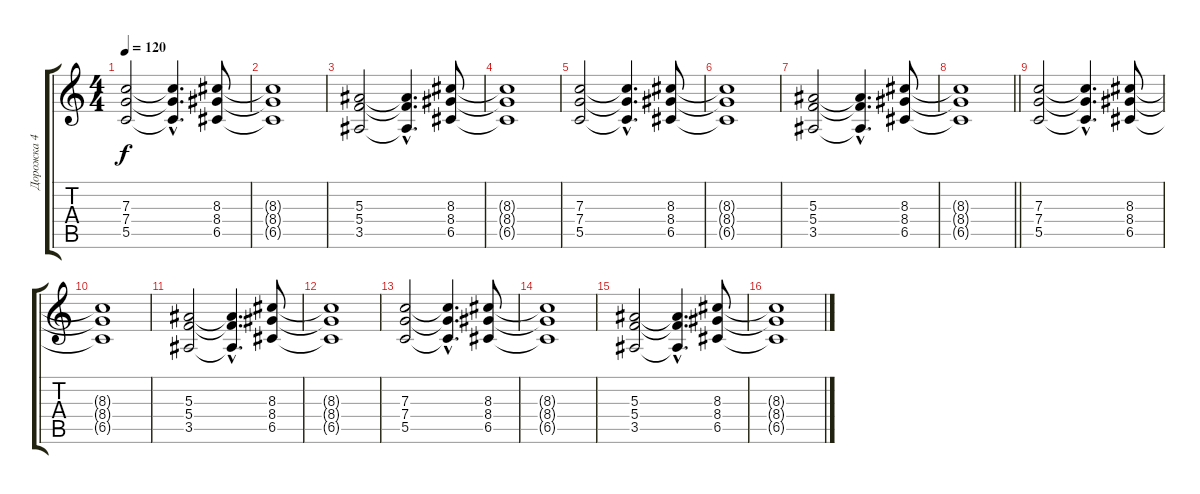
\track ("Дорожка 4" "Дорожка 4") {instrument distortionguitar}
\staff {score tabs}
\tuning (D4 A3 F3 C3 G2 C2) {hide}
\ts (4 4)
\tempo 120
\clef g2
\ks c
(7.3 7.4 5.5).2{dy f instrument distortionguitar} (7.3{hac t} 7.4{hac t} 5.5{hac t}).4{d} (8.3 8.4 6.5).8 |
(8.3{t} 8.4{t} 6.5{t}).1 |
(5.3 5.4 3.5).2 (5.3{hac t} 5.4{hac t} 3.5{hac t}).4{d} (8.3 8.4 6.5).8 |
(8.3{t} 8.4{t} 6.5{t}).1 |
(7.3 7.4 5.5).2 (7.3{hac t} 7.4{hac t} 5.5{hac t}).4{d} (8.3 8.4 6.5).8 |
(8.3{t} 8.4{t} 6.5{t}).1 |
(5.3 5.4 3.5).2 (5.3{hac t} 5.4{hac t} 3.5{hac t}).4{d} (8.3 8.4 6.5).8 |
\barLineRight lightlight
(8.3{t} 8.4{t} 6.5{t}).1 |
\section ("" "")
(7.3 7.4 5.5).2 (7.3{hac t} 7.4{hac t} 5.5{hac t}).4{d} (8.3 8.4 6.5).8 |
(8.3{t} 8.4{t} 6.5{t}).1 |
(5.3 5.4 3.5).2 (5.3{hac t} 5.4{hac t} 3.5{hac t}).4{d} (8.3 8.4 6.5).8 |
(8.3{t} 8.4{t} 6.5{t}).1 |
(7.3 7.4 5.5).2 (7.3{hac t} 7.4{hac t} 5.5{hac t}).4{d} (8.3 8.4 6.5).8 |
(8.3{t} 8.4{t} 6.5{t}).1 |
(5.3 5.4 3.5).2 (5.3{hac t} 5.4{hac t} 3.5{hac t}).4{d} (8.3 8.4 6.5).8 |
(8.3{t} 8.4{t} 6.5{t}).1
